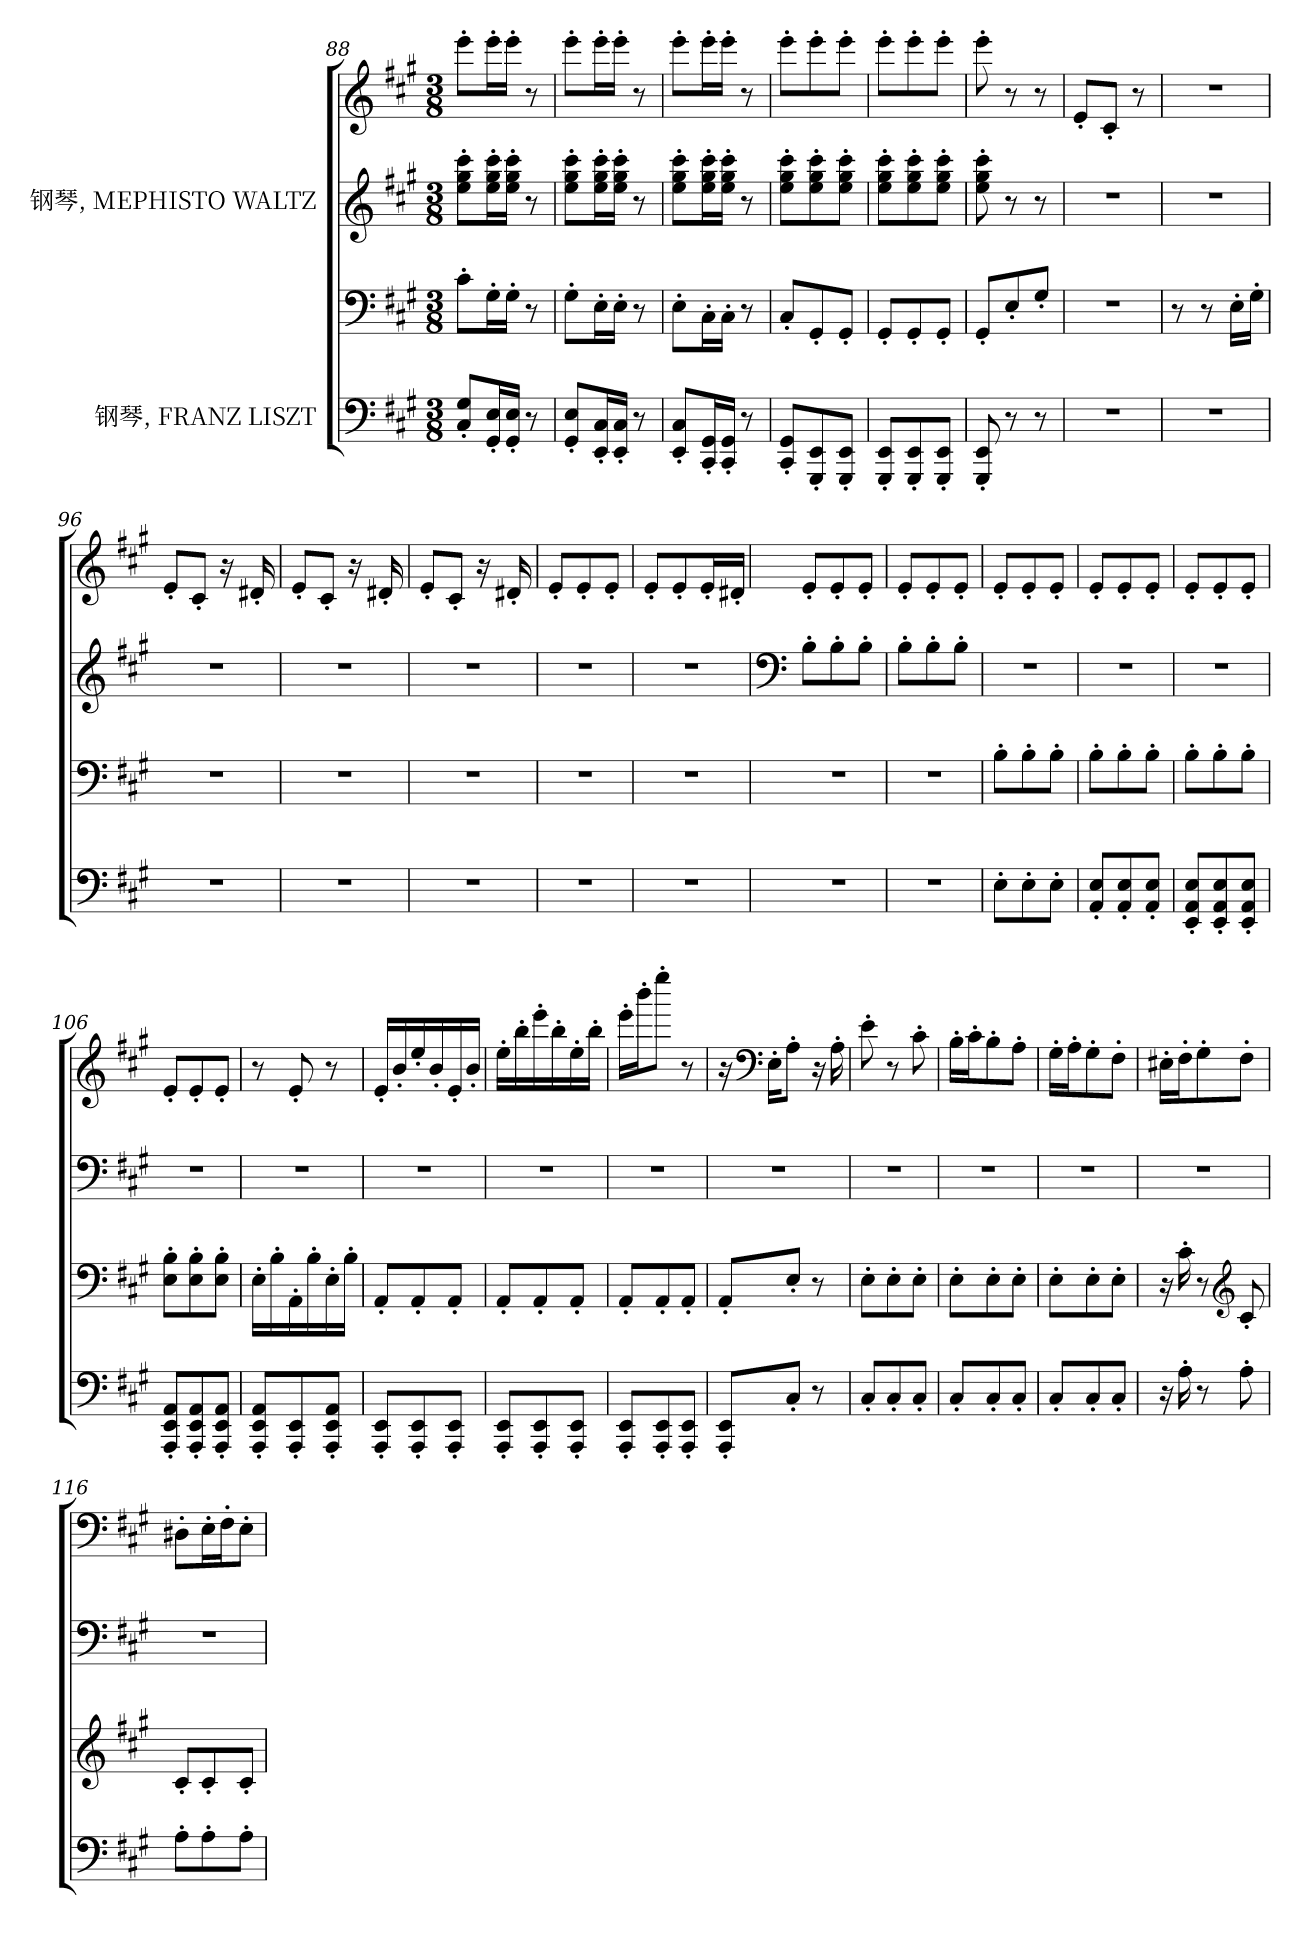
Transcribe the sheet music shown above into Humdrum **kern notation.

**kern	**kern	**kern	**kern
*part2	*part2	*part1	*part1
*staff4	*staff3	*staff2	*staff1
*I"钢琴, FRANZ LISZT	*	*I"钢琴, MEPHISTO WALTZ	*
*clefF4	*clefF4	*clefG2	*clefG2
*k[f#c#g#]	*k[f#c#g#]	*k[f#c#g#]	*k[f#c#g#]
*M3/8	*M3/8	*M3/8	*M3/8
=88	=88	=88	=88
8C#/' 8G#/'L	8c#'\L	8ee\' 8gg#\' 8ccc#\'L	8eee'\L
16GG#/' 16E/'L	16G#'\L	16ee\' 16gg#\' 16ccc#\'L	16eee'\L
16GG#/' 16E/'JJ	16G#'\JJ	16ee\' 16gg#\' 16ccc#\'JJ	16eee'\JJ
8r	8r	8r	8r
=89	=89	=89	=89
8GG#/' 8E/'L	8G#'\L	8ee\' 8gg#\' 8ccc#\'L	8eee'\L
16EE/' 16C#/'L	16E'\L	16ee\' 16gg#\' 16ccc#\'L	16eee'\L
16EE/' 16C#/'JJ	16E'\JJ	16ee\' 16gg#\' 16ccc#\'JJ	16eee'\JJ
8r	8r	8r	8r
!!LO:LB:g=z
=90	=90	=90	=90
8EE/' 8C#/'L	8E'\L	8ee\' 8gg#\' 8ccc#\'L	8eee'\L
16CC#/' 16GG#/'L	16C#'\L	16ee\' 16gg#\' 16ccc#\'L	16eee'\L
16CC#/' 16GG#/'JJ	16C#'\JJ	16ee\' 16gg#\' 16ccc#\'JJ	16eee'\JJ
8r	8r	8r	8r
=91	=91	=91	=91
8CC#/' 8GG#/'L	8C#'/L	8ee\' 8gg#\' 8ccc#\'L	8eee'\L
8GGG#/' 8EE/'	8GG#'/	8ee\' 8gg#\' 8ccc#\'	8eee'\
8GGG#/' 8EE/'J	8GG#'/J	8ee\' 8gg#\' 8ccc#\'J	8eee'\J
=92	=92	=92	=92
8GGG#/' 8EE/'L	8GG#'/L	8ee\' 8gg#\' 8ccc#\'L	8eee'\L
8GGG#/' 8EE/'	8GG#'/	8ee\' 8gg#\' 8ccc#\'	8eee'\
8GGG#/' 8EE/'J	8GG#'/J	8ee\' 8gg#\' 8ccc#\'J	8eee'\J
=93	=93	=93	=93
8GGG#/' 8EE/'	8GG#'/L	8ee\' 8gg#\' 8ccc#\'	8eee'\
8r	8E'/	8r	8r
8r	8G#'/J	8r	8r
=94	=94	=94	=94
4.r	4.r	4.r	8e'/L
.	.	.	8c#'/J
.	.	.	8r
=95	=95	=95	=95
4.r	8r	4.r	4.r
.	8r	.	.
.	16E'\LL	.	.
.	16G#'\JJ	.	.
=96	=96	=96	=96
4.r	4.r	4.r	8e'/L
.	.	.	8c#'/J
.	.	.	16r
.	.	.	16d#X'/
!!LO:LB:g=z
=97	=97	=97	=97
4.r	4.r	4.r	8e'/L
.	.	.	8c#'/J
.	.	.	16r
.	.	.	16d#X'/
=98	=98	=98	=98
4.r	4.r	4.r	8e'/L
.	.	.	8c#'/J
.	.	.	16r
.	.	.	16d#X'/
=99	=99	=99	=99
4.r	4.r	4.r	8e'/L
.	.	.	8e'/
.	.	.	8e'/J
=100	=100	=100	=100
4.r	4.r	4.r	8e'/L
.	.	.	8e'/
.	.	.	16e'/L
.	.	.	16d#X'/JJ
=101	=101	=101	=101
*	*	*clefF4	*
4.r	4.r	8B'\L	8e'/L
.	.	8B'\	8e'/
.	.	8B'\J	8e'/J
=102	=102	=102	=102
4.r	4.r	8B'\L	8e'/L
.	.	8B'\	8e'/
.	.	8B'\J	8e'/J
=103	=103	=103	=103
8E'\L	8B'\L	4.r	8e'/L
8E'\	8B'\	.	8e'/
8E'\J	8B'\J	.	8e'/J
=104	=104	=104	=104
8AA/' 8E/'L	8B'\L	4.r	8e'/L
8AA/' 8E/'	8B'\	.	8e'/
8AA/' 8E/'J	8B'\J	.	8e'/J
!!LO:PB:g=z
=105	=105	=105	=105
8EE/' 8AA/' 8E/'L	8B'\L	4.r	8e'/L
8EE/' 8AA/' 8E/'	8B'\	.	8e'/
8EE/' 8AA/' 8E/'J	8B'\J	.	8e'/J
=106	=106	=106	=106
8AAA/' 8EE/' 8AA/'L	8E\' 8B\'L	4.r	8e'/L
8AAA/' 8EE/' 8AA/'	8E\' 8B\'	.	8e'/
8AAA/' 8EE/' 8AA/'J	8E\' 8B\'J	.	8e'/J
=107	=107	=107	=107
8AAA/' 8EE/' 8AA/'L	16E'\LL	4.r	8r
.	16B'\	.	.
8AAA/' 8EE/'	16AA'\	.	8e'/
.	16B'\	.	.
8AAA/' 8EE/' 8AA/'J	16E'\	.	8r
.	16B'\JJ	.	.
=108	=108	=108	=108
8AAA/' 8EE/'L	8AA'/L	4.r	16e'/LL
.	.	.	16b'/
8AAA/' 8EE/'	8AA'/	.	16ee'/
.	.	.	16b'/
8AAA/' 8EE/'J	8AA'/J	.	16e'/
.	.	.	16b'/JJ
=109	=109	=109	=109
8AAA/' 8EE/'L	8AA'/L	4.r	16ee'\LL
.	.	.	16bb'\
8AAA/' 8EE/'	8AA'/	.	16eee'\
.	.	.	16bb'\
8AAA/' 8EE/'J	8AA'/J	.	16ee'\
.	.	.	16bb'\JJ
=110	=110	=110	=110
8AAA/' 8EE/'L	8AA'/L	4.r	16eee'\LL
.	.	.	16bbb'\J
8AAA/' 8EE/'	8AA'/	.	8eeee'\J
8AAA/' 8EE/'J	8AA'/J	.	8r
!!LO:LB:g=z
=111	=111	=111	=111
8AAA/' 8EE/'L	8AA'/L	4.r	16r
*	*	*	*clefF4
.	.	.	16E'\KL
8C#'/J	8E'/J	.	8A'\J
8r	8r	.	16r
.	.	.	16A'\
=112	=112	=112	=112
8C#'/L	8E'\L	4.r	8e'\
8C#'/	8E'\	.	8r
8C#'/J	8E'\J	.	8c#'\
=113	=113	=113	=113
8C#'/L	8E'\L	4.r	16B'\LL
.	.	.	16c#'\J
8C#'/	8E'\	.	8B'\
8C#'/J	8E'\J	.	8A'\J
=114	=114	=114	=114
8C#'/L	8E'\L	4.r	16G#'\LL
.	.	.	16A'\J
8C#'/	8E'\	.	8G#'\
8C#'/J	8E'\J	.	8F#'\J
=115	=115	=115	=115
16r	16r	4.r	16E#X'\LL
16A'\	16c#'\	.	16F#'\J
8r	8r	.	8G#'\
*	*clefG2	*	*
8A'\	8c#'/	.	8F#'\J
=116	=116	=116	=116
8A'\L	8c#'/L	4.r	8D#X'\L
8A'\	8c#'/	.	16E'\L
.	.	.	16F#'\J
8A'\J	8c#'/J	.	8E'\J
=	=	=	=
*-	*-	*-	*-
